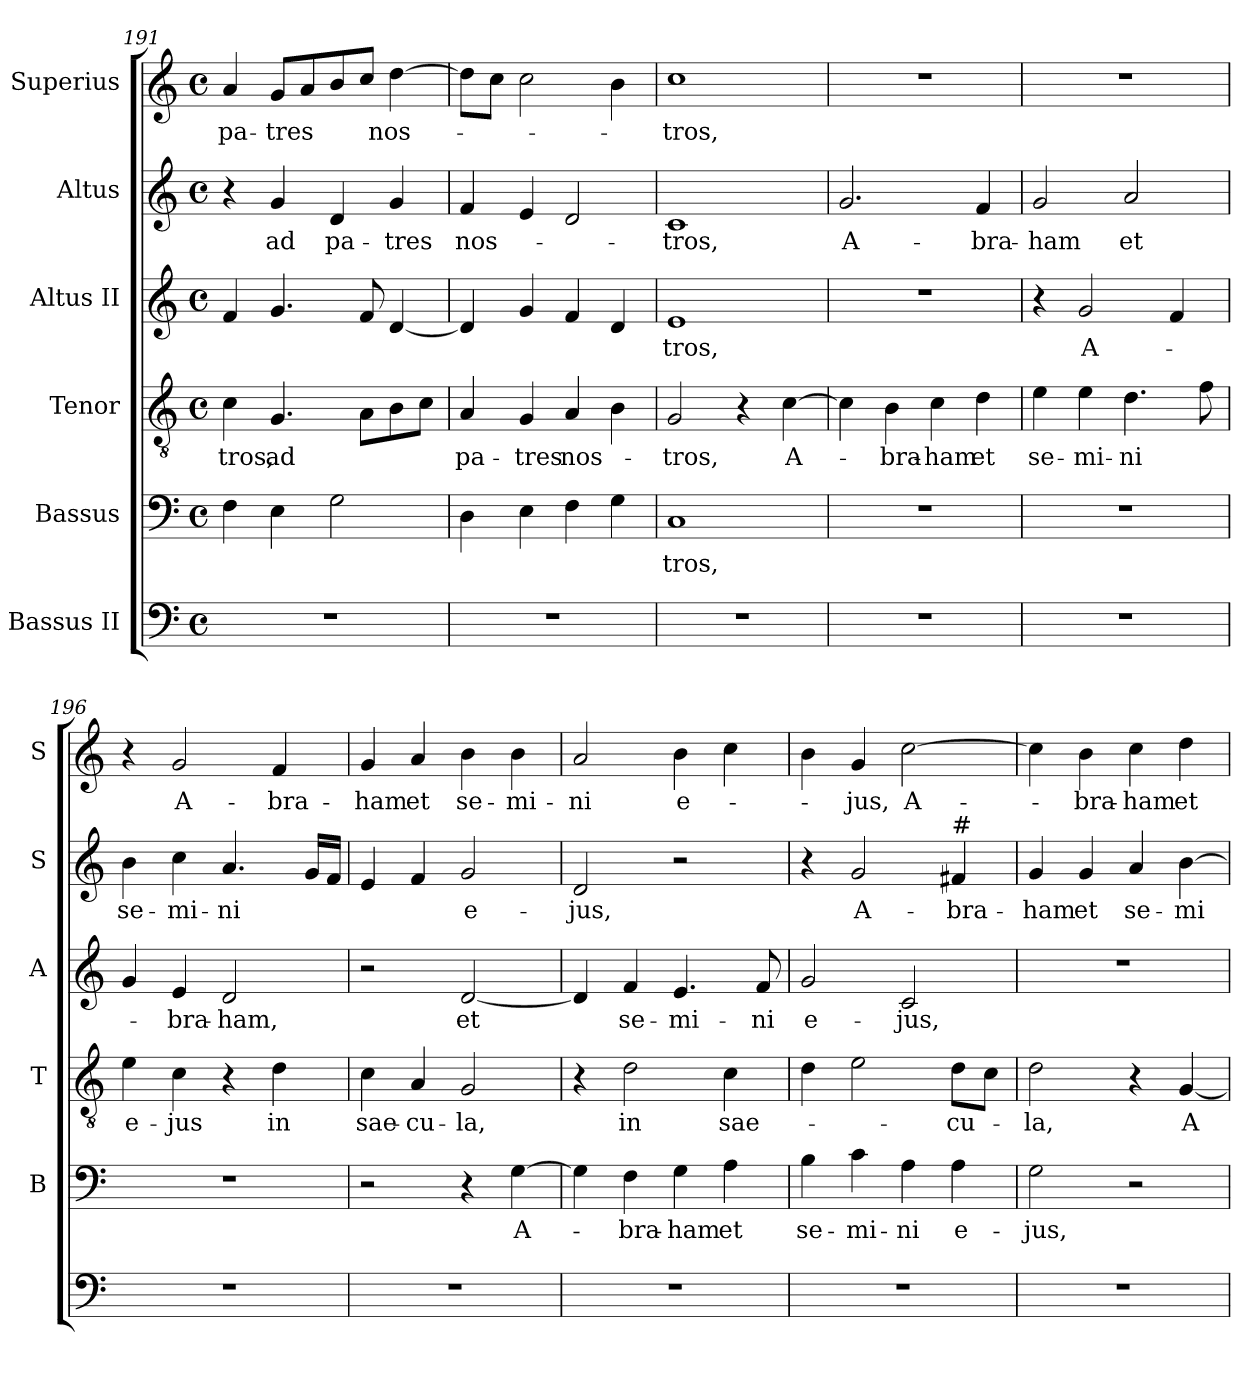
**kern	**kern	**text	**kern	**text	**kern	**text	**kern	**text	**kern	**text
*part6	*part5	*part5	*part4	*part4	*part3	*part3	*part2	*part2	*part1	*part1
*staff6	*staff5	*staff5	*staff4	*staff4	*staff3	*staff3	*staff2	*staff2	*staff1	*staff1
*I"Bassus II	*I"Bassus	*	*I"Tenor	*	*I"Altus II	*	*I"Altus	*	*I"Superius	*
*	*I'B	*	*I'T	*	*I'A	*	*I'S	*	*I'S	*
*clefF4	*clefF4	*	*clefGv2	*	*clefG2	*	*clefG2	*	*clefG2	*
*	*	*	*ITrd7c12	*	*	*	*	*	*	*
*k[]	*k[]	*	*k[]	*	*k[]	*	*k[]	*	*k[]	*
*C:	*C:	*	*C:	*	*C:	*	*C:	*	*C:	*
*M4/4	*M4/4	*	*M4/4	*	*M4/4	*	*M4/4	*	*M4/4	*
*met(c)	*met(c)	*	*met(c)	*	*met(c)	*	*met(c)	*	*met(c)	*
=191	=191	=191	=191	=191	=191	=191	=191	=191	=191	=191
!	!	!	!	!LO:LY:b	!	!	!	!	!	!LO:LY:b
1r	4F\	.	4C\	-tros,	4f/	.	4r	.	4a/	pa-
!	!	!	!	!LO:LY:b	!	!	!	!LO:LY:b	!	!LO:LY:b
.	4E\	.	4.GG/	ad	4.g/	.	4g/	ad	8g/L	-tres
.	.	.	.	.	.	.	.	.	8a/	.
!	!	!	!	!	!	!	!	!LO:LY:b	!	!
.	2G\	.	.	.	.	.	4d/	pa-	8b/	.
.	.	.	8AA\L	.	8f/	.	.	.	8cc/J	.
!	!	!	!	!	!	!	!	!LO:LY:b	!	!LO:LY:b
.	.	.	8BB\	.	[<4d/	.	4g/	-tres	[>4dd\	nos-
.	.	.	8C\J	.	.	.	.	.	.	.
=192	=192	=192	=192	=192	=192	=192	=192	=192	=192	=192
!	!	!	!	!LO:LY:b	!	!	!	!LO:LY:b	!	!
1r	4D\	.	4AA/	pa-	4d/]	.	4f/	nos-	8dd\L]	.
.	.	.	.	.	.	.	.	.	8cc\J	.
!	!	!	!	!LO:LY:b	!	!	!	!	!	!
.	4E\	.	4GG/	-tres	4g/	.	4e/	.	2cc\	.
!	!	!	!	!LO:LY:b	!	!	!	!	!	!
.	4F\	.	4AA/	nos-	4f/	.	2d/	.	.	.
.	4G\	.	4BB\	.	4d/	.	.	.	4b\	.
=193	=193	=193	=193	=193	=193	=193	=193	=193	=193	=193
!	!	!LO:LY:b	!	!LO:LY:b	!	!LO:LY:b	!	!LO:LY:b	!	!LO:LY:b
1r	1C	-tros,	2GG/	-tros,	1e	-tros,	1c	-tros,	1cc	-tros,
.	.	.	4r	.	.	.	.	.	.	.
!	!	!	!	!LO:LY:b	!	!	!	!	!	!
.	.	.	[>4C\	A-	.	.	.	.	.	.
=194	=194	=194	=194	=194	=194	=194	=194	=194	=194	=194
!	!	!	!	!	!	!	!	!LO:LY:b	!	!
1r	1r	.	4C\]	.	1r	.	2.g/	A-	1r	.
!	!	!	!	!LO:LY:b	!	!	!	!	!	!
.	.	.	4BB\	-bra-	.	.	.	.	.	.
!	!	!	!	!LO:LY:b	!	!	!	!	!	!
.	.	.	4C\	-ham	.	.	.	.	.	.
!	!	!	!	!LO:LY:b	!	!	!	!LO:LY:b	!	!
.	.	.	4D\	et	.	.	4f/	-bra-	.	.
!!LO:PB:g=z
=195	=195	=195	=195	=195	=195	=195	=195	=195	=195	=195
!	!	!	!	!LO:LY:b	!	!	!	!LO:LY:b	!	!
1r	1r	.	4E\	se-	4r	.	2g/	-ham	1r	.
!	!	!	!	!LO:LY:b	!	!LO:LY:b	!	!	!	!
.	.	.	4E\	-mi-	2g/	A-	.	.	.	.
!	!	!	!	!LO:LY:b	!	!	!	!LO:LY:b	!	!
.	.	.	4.D\	-ni	.	.	2a/	et	.	.
.	.	.	.	.	4f/	.	.	.	.	.
.	.	.	8F\	.	.	.	.	.	.	.
=196	=196	=196	=196	=196	=196	=196	=196	=196	=196	=196
!	!	!	!	!LO:LY:b	!	!	!	!LO:LY:b	!	!
1r	1r	.	4E\	e-	4g/	.	4b\	se-	4r	.
!	!	!	!	!LO:LY:b	!	!LO:LY:b	!	!LO:LY:b	!	!LO:LY:b
.	.	.	4C\	-jus	4e/	-bra-	4cc\	-mi-	2g/	A-
!	!	!	!	!	!	!LO:LY:b	!	!LO:LY:b	!	!
.	.	.	4r	.	2d/	-ham,	4.a/	-ni	.	.
!	!	!	!	!LO:LY:b	!	!	!	!	!	!LO:LY:b
.	.	.	4D\	in	.	.	.	.	4f/	-bra-
.	.	.	.	.	.	.	16g/LL	.	.	.
.	.	.	.	.	.	.	16f/JJ	.	.	.
=197	=197	=197	=197	=197	=197	=197	=197	=197	=197	=197
!	!	!	!	!LO:LY:b	!	!	!	!	!	!LO:LY:b
1r	2r	.	4C\	sae-	2r	.	4e/	.	4g/	-ham
!	!	!	!	!LO:LY:b	!	!	!	!	!	!LO:LY:b
.	.	.	4AA/	-cu-	.	.	4f/	.	4a/	et
!	!	!	!	!LO:LY:b	!	!LO:LY:b	!	!LO:LY:b	!	!LO:LY:b
.	4r	.	2GG/	-la,	[<2d/	et	2g/	e-	4b\	se-
!	!	!LO:LY:b	!	!	!	!	!	!	!	!LO:LY:b
.	[>4G\	A-	.	.	.	.	.	.	4b\	-mi-
=198	=198	=198	=198	=198	=198	=198	=198	=198	=198	=198
!	!	!	!	!	!	!	!	!LO:LY:b	!	!LO:LY:b
1r	4G\]	.	4r	.	4d/]	.	2d/	-jus,	2a/	-ni
!	!	!LO:LY:b	!	!LO:LY:b	!	!LO:LY:b	!	!	!	!
.	4F\	-bra-	2D\	in	4f/	se-	.	.	.	.
!	!	!LO:LY:b	!	!	!	!LO:LY:b	!	!	!	!LO:LY:b
.	4G\	-ham	.	.	4.e/	-mi-	2r	.	4b\	e-
!	!	!LO:LY:b	!	!LO:LY:b	!	!	!	!	!	!
.	4A\	et	4C\	sae-	.	.	.	.	4cc\	.
!	!	!	!	!	!	!LO:LY:b	!	!	!	!
.	.	.	.	.	8f/	-ni	.	.	.	.
=199	=199	=199	=199	=199	=199	=199	=199	=199	=199	=199
!	!	!LO:LY:b	!	!	!	!LO:LY:b	!	!	!	!
1r	4B\	se-	4D\	.	2g/	e-	4r	.	4b\	.
!	!	!LO:LY:b	!	!	!	!	!	!LO:LY:b	!	!LO:LY:b
.	4c\	-mi-	2E\	.	.	.	2g/	A-	4g/	-jus,
!	!	!LO:LY:b	!	!	!	!LO:LY:b	!	!	!	!LO:LY:b
.	4A\	-ni	.	.	2c/	-jus,	.	.	[>2cc\	A-
!	!	!	!	!	!	!	!LO:TX:a:t=#	!	!	!
!	!	!LO:LY:b	!	!LO:LY:b	!	!	!	!LO:LY:b	!	!
.	4A\	e-	8D\L	-cu-	.	.	4f#/	-bra-	.	.
.	.	.	8C\J	.	.	.	.	.	.	.
=200	=200	=200	=200	=200	=200	=200	=200	=200	=200	=200
!	!	!LO:LY:b	!	!LO:LY:b	!	!	!	!LO:LY:b	!	!
1r	2G\	-jus,	2D\	-la,	1r	.	4g/	-ham	4cc\]	.
!	!	!	!	!	!	!	!	!LO:LY:b	!	!LO:LY:b
.	.	.	.	.	.	.	4g/	et	4b\	-bra-
!	!	!	!	!	!	!	!	!LO:LY:b	!	!LO:LY:b
.	2r	.	4r	.	.	.	4a/	se-	4cc\	-ham
!	!	!	!	!LO:LY:b	!	!	!	!LO:LY:b	!	!LO:LY:b
.	.	.	[<4GG/	A-	.	.	[>4b\	-mi-	4dd\	et
=	=	=	=	=	=	=	=	=	=	=
*-	*-	*-	*-	*-	*-	*-	*-	*-	*-	*-
